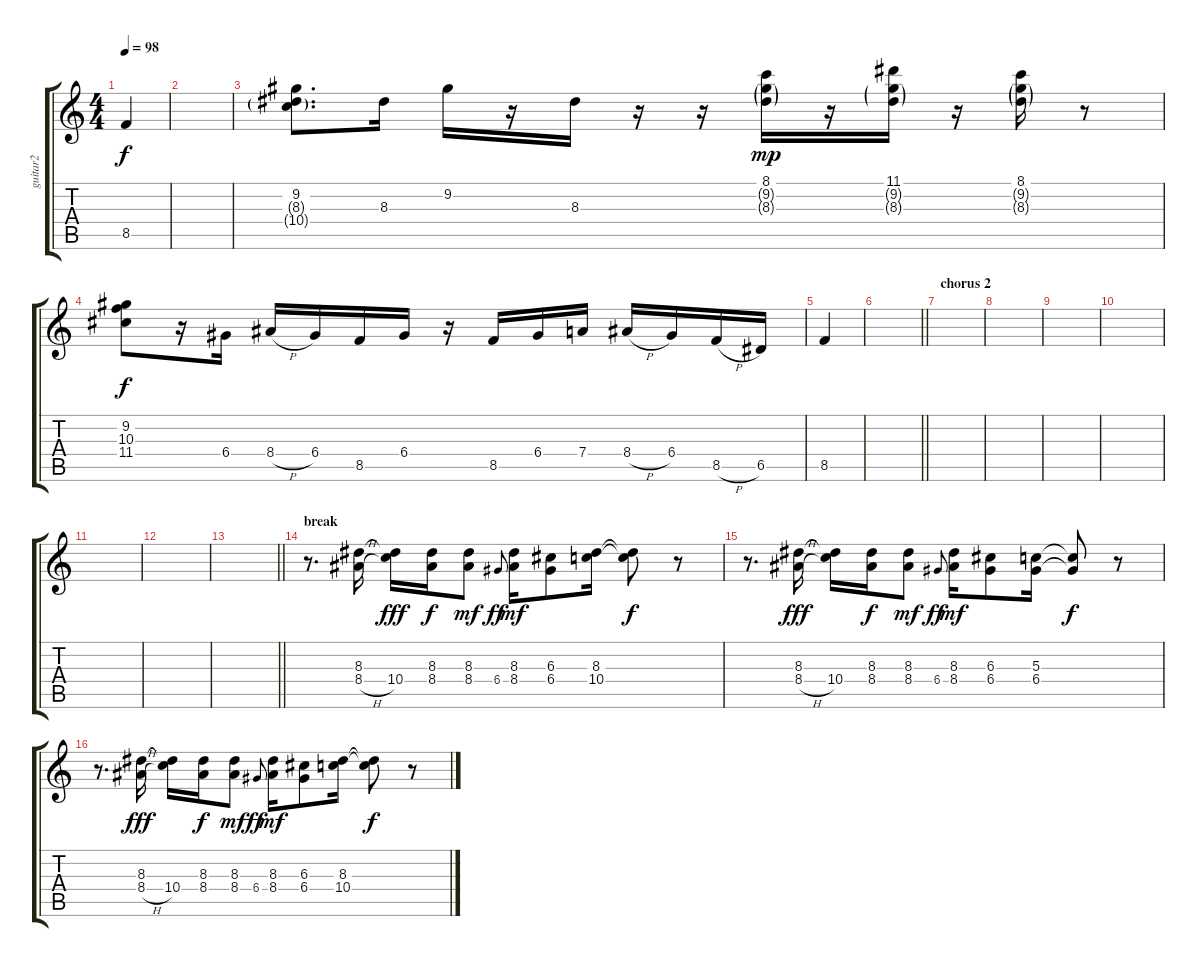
\track ("guitar2" "guitar2") {instrument electricguitarjazz}
\staff {score tabs}
\tuning (E4 B3 G3 D3 A2 E2) {hide}
\ts (4 4)
\tempo 98
\clef g2
\ks c
8.5.4{dy f} |
|
(9.2 8.3{g} 10.4{g}).8{d} 8.3.16 9.2.16 r.16 8.3.16 r.16 r.16 (8.1 9.2{g} 8.3{g}).16{dy mp} r.16 (11.1 9.2{g} 8.3{g}).16 r.16 (8.1 9.2{g} 8.3{g}).16 r.8 |
(9.2 10.3 11.4).8{dy f} r.16 6.4.16 8.4{h}.16 6.4.16 8.5.16 6.4.16 r.16 8.5.16 6.4.16 7.4.16 8.4{h}.16 6.4.16 8.5{h}.16 6.5.16 |
8.5.4 |
\barLineRight lightlight
|
\section ("" "chorus 2")
|
|
|
|
|
|
\barLineRight lightlight
|
\section ("" "break")
r.8{d} (8.3 8.4{h}).16 (8.3{t} 10.4).16{dy fff} (8.3 8.4).16{dy f} (8.3 8.4).8{dy mf} 6.4.8{gr onbeat dy ff} (8.3 8.4).16{dy mf} (6.3 6.4).8 (8.3 10.4).16 (8.3{t} 10.4{t}).8{dy f} r.8 |
r.8{d} (8.3 8.4{h}).16{dy fff} (8.3{t} 10.4).16 (8.3 8.4).16{dy f} (8.3 8.4).8{dy mf} 6.4.8{gr onbeat dy ff} (8.3 8.4).16{dy mf} (6.3 6.4).8 (5.3 6.4).16 (5.3{t} 6.4{t}).8{dy f} r.8 |
r.8{d} (8.3 8.4{h}).16{dy fff} (8.3{t} 10.4).16 (8.3 8.4).16{dy f} (8.3 8.4).8{dy mf} 6.4.8{gr onbeat dy ff} (8.3 8.4).16{dy mf} (6.3 6.4).8 (8.3 10.4).16 (8.3{t} 10.4{t}).8{dy f} r.8
